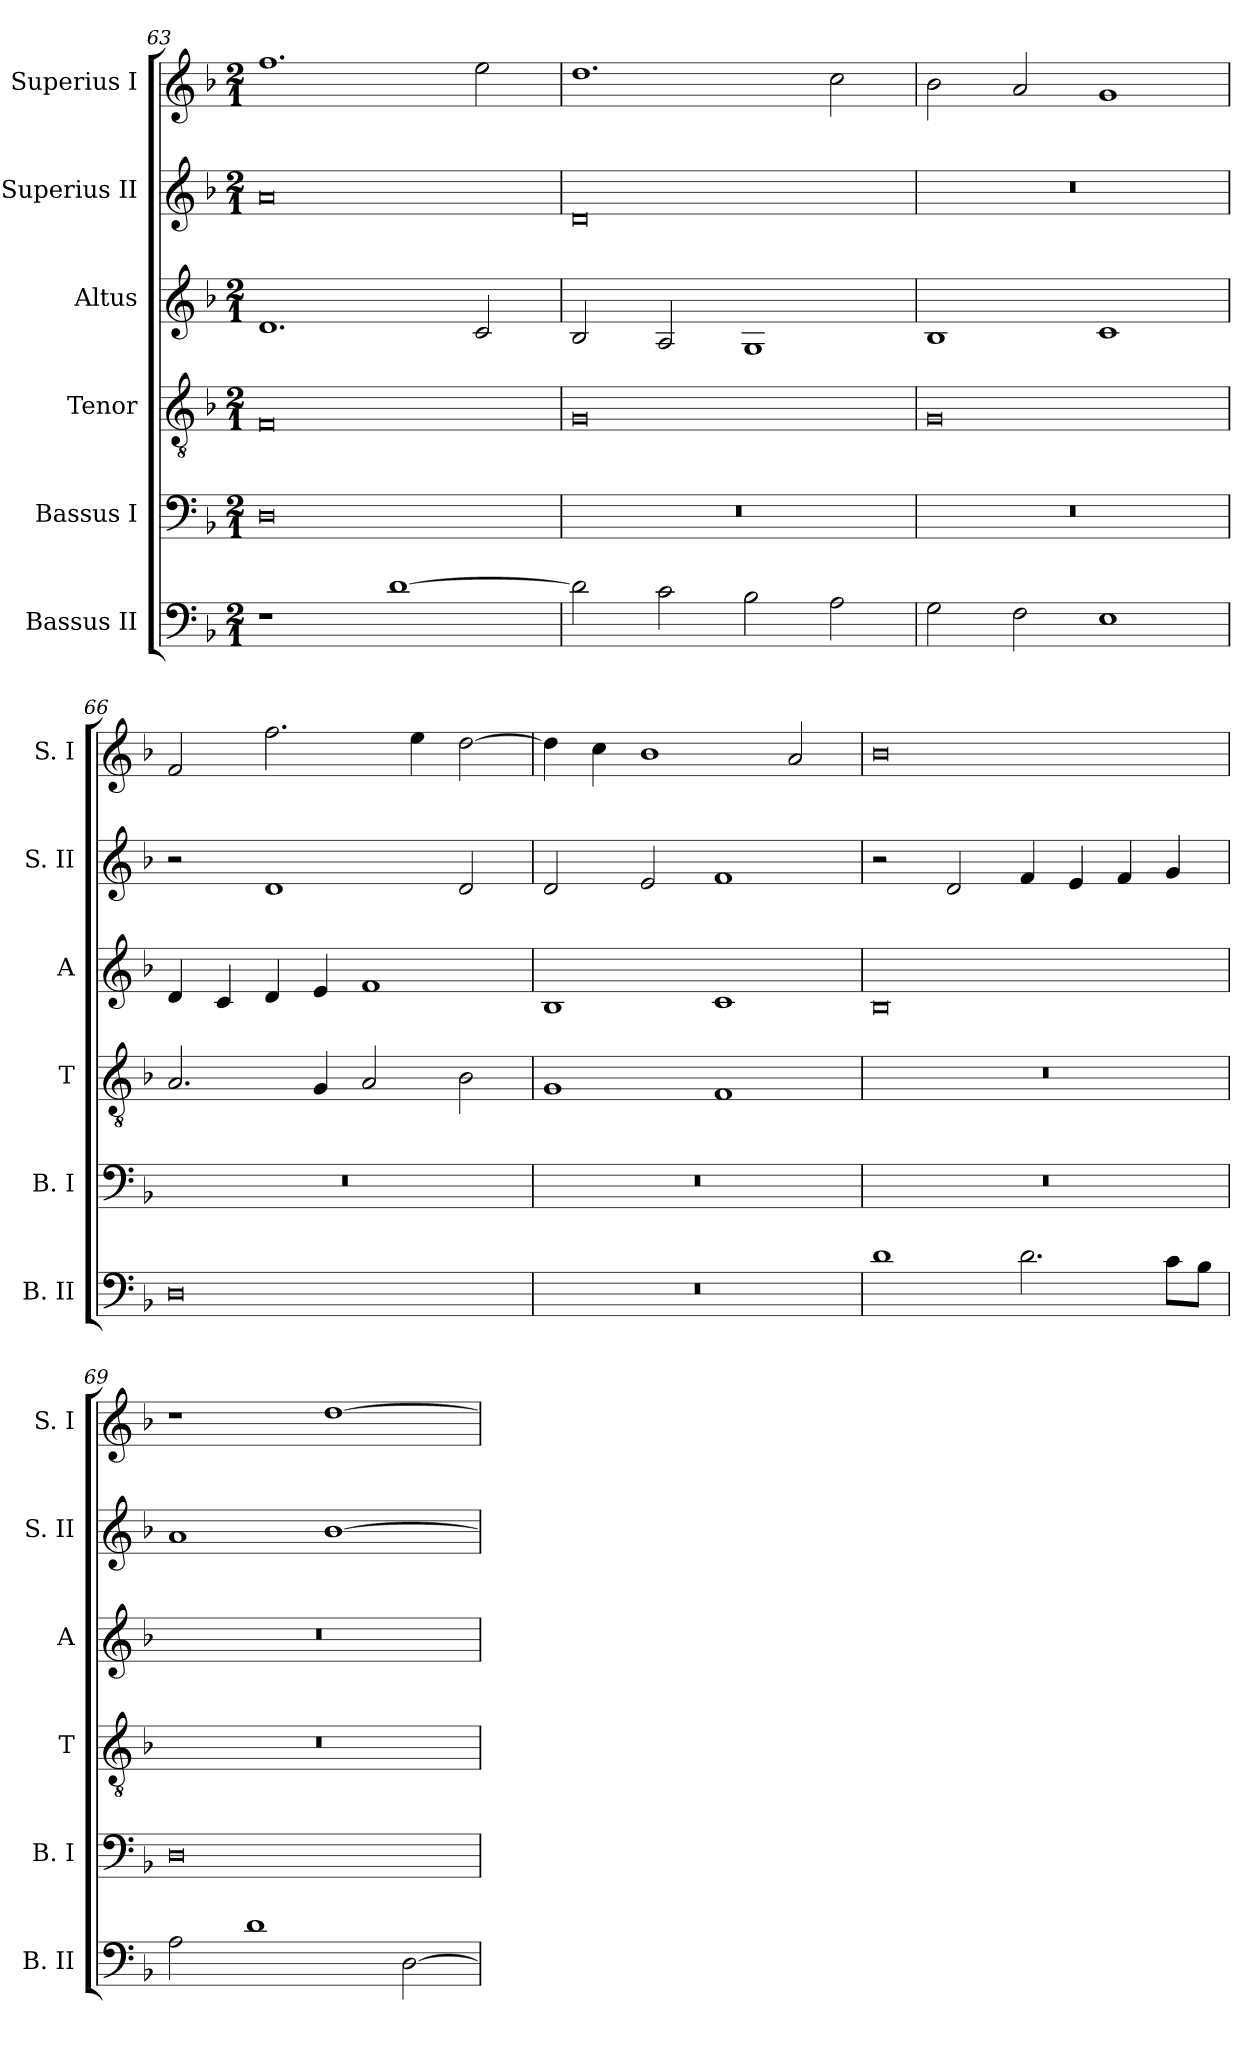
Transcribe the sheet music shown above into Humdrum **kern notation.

**kern	**kern	**kern	**kern	**kern	**kern
*part6	*part5	*part4	*part3	*part2	*part1
*staff6	*staff5	*staff4	*staff3	*staff2	*staff1
*I"Bassus II	*I"Bassus I	*I"Tenor	*I"Altus	*I"Superius II	*I"Superius I
*I'B. II	*I'B. I	*I'T	*I'A	*I'S. II	*I'S. I
*clefF4	*clefF4	*clefGv2	*clefG2	*clefG2	*clefG2
*k[b-]	*k[b-]	*k[b-]	*k[b-]	*k[b-]	*k[b-]
*F:	*F:	*F:	*F:	*F:	*F:
*M2/1	*M2/1	*M2/1	*M2/1	*M2/1	*M2/1
=63	=63	=63	=63	=63	=63
1r	0D	0F	1.d	0a	1.ff
[1d	.	.	.	.	.
.	.	.	2c	.	2ee
=64	=64	=64	=64	=64	=64
2d]	0r	0G	2B-	0d	1.dd
2c	.	.	2A	.	.
2B-	.	.	1G	.	.
2A	.	.	.	.	2cc
=65	=65	=65	=65	=65	=65
2G	0r	0G	1B-	0r	2b-
2F	.	.	.	.	2a
1E	.	.	1c	.	1g
=66	=66	=66	=66	=66	=66
0D	0r	2.A	4d	2r	2f
.	.	.	4c	.	.
.	.	.	4d	1d	2.ff
.	.	4G	4e	.	.
.	.	2A	1f	.	.
.	.	.	.	.	4ee
.	.	2B-	.	2d	[2dd
=67	=67	=67	=67	=67	=67
0r	0r	1G	1B-	2d	4dd]
.	.	.	.	.	4cc
.	.	.	.	2e	1b-
.	.	1F	1c	1f	.
.	.	.	.	.	2a
=68	=68	=68	=68	=68	=68
1d	0r	0r	0B-	2r	0b-
.	.	.	.	2d	.
2.d	.	.	.	4f	.
.	.	.	.	4e	.
.	.	.	.	4f	.
8cL	.	.	.	4g	.
8B-J	.	.	.	.	.
=69	=69	=69	=69	=69	=69
2A	0D	0r	0r	1a	1r
1d	.	.	.	.	.
.	.	.	.	[1b-	[1dd
[2D	.	.	.	.	.
=	=	=	=	=	=
*-	*-	*-	*-	*-	*-
